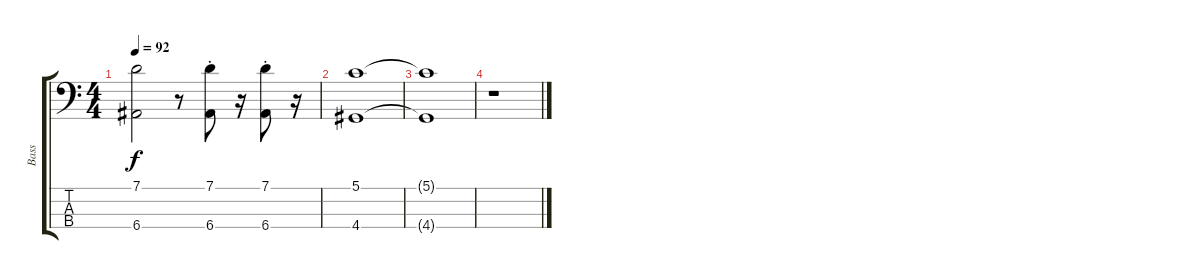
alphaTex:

\track ("Bass" "Bass") {instrument electricbassfinger}
\staff {score tabs}
\tuning (G2 D2 A1 E1) {hide}
\ts (4 4)
\tempo 92
\clef f4
\ks c
(7.1 6.4).2{dy f} r.8 (7.1{st} 6.4{st}).8 r.16 (7.1{st} 6.4{st}).8 r.16 |
(5.1 4.4).1 |
(5.1{t} 4.4{t}).1 |
r.1
